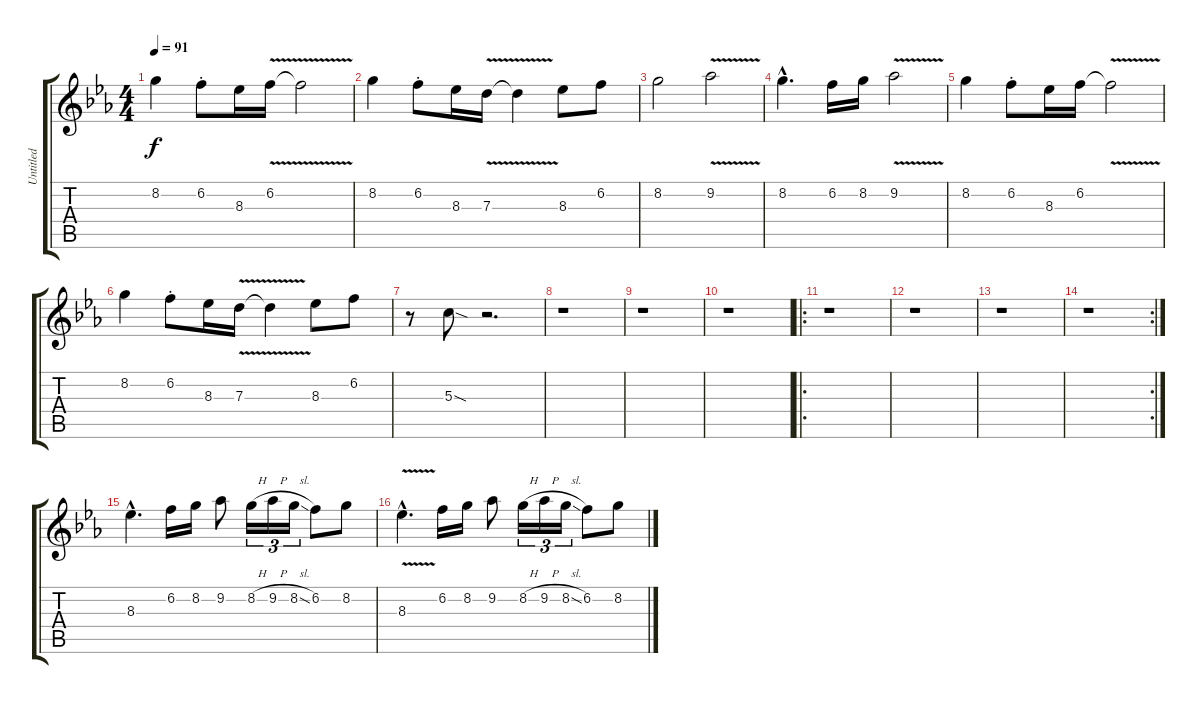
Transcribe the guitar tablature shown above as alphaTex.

\track ("Untitled" "Untitled") {instrument distortionguitar}
\staff {score tabs}
\tuning (E4 B3 G3 D3 A2 E2) {hide}
\ts (4 4)
\tempo 91
\clef g2
\ks eb
8.2.4{dy f} 6.2{st}.8 8.3.16 6.2{v}.16 6.2{v t}.2 |
8.2.4 6.2{st}.8 8.3.16 7.3{v}.16 7.3{v t}.4 8.3.8 6.2.8 |
8.2.2 9.2{v}.2 |
8.2{hac}.4{d} 6.2.16 8.2.16 9.2{v}.2 |
8.2.4 6.2{st}.8 8.3.16 6.2.16 6.2{v t}.2 |
8.2.4 6.2{st}.8 8.3.16 7.3{v}.16 7.3{v t}.4 8.3.8 6.2.8 |
r.8 5.3{sod}.8 r.2{d} |
r.1 |
r.1 |
r.1 |
\ro
r.1 |
r.1 |
r.1 |
\rc 2
r.1 |
8.3{hac}.4{d} 6.2.16 8.2.16 9.2.8 8.2{h}.16{tu (3 2)} 9.2{h}.16{tu (3 2)} 8.2{sl}.16{tu (3 2)} 6.2.8 8.2.8 |
8.3{v hac}.4{d} 6.2.16 8.2.16 9.2.8 8.2{h}.16{tu (3 2)} 9.2{h}.16{tu (3 2)} 8.2{sl}.16{tu (3 2)} 6.2.8 8.2.8
